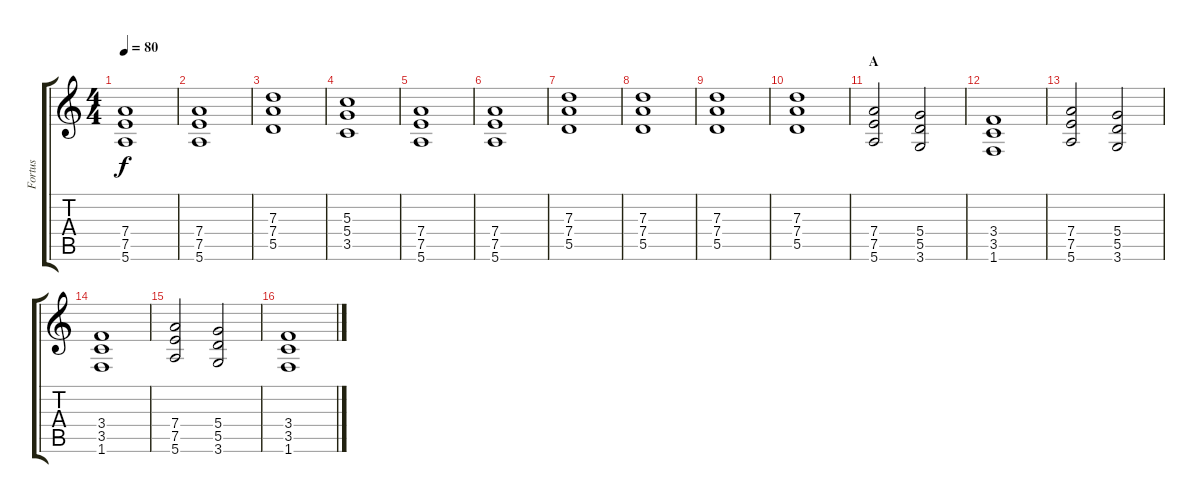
\track ("Fortus" "Fortus") {instrument distortionguitar}
\staff {score tabs}
\tuning (E4 B3 G3 D3 A2 E2) {hide}
\ts (4 4)
\tempo 80
\clef g2
\ks c
(7.4 7.5 5.6).1{dy f} |
(7.4 7.5 5.6).1 |
(7.3 7.4 5.5).1 |
(5.3 5.4 3.5).1 |
(7.4 7.5 5.6).1 |
(7.4 7.5 5.6).1 |
(7.3 7.4 5.5).1 |
(7.3 7.4 5.5).1 |
(7.3 7.4 5.5).1 |
(7.3 7.4 5.5).1 |
\section ("" "A")
(7.4 7.5 5.6).2 (5.4 5.5 3.6).2 |
(3.4 3.5 1.6).1 |
(7.4 7.5 5.6).2 (5.4 5.5 3.6).2 |
(3.4 3.5 1.6).1 |
(7.4 7.5 5.6).2 (5.4 5.5 3.6).2 |
(3.4 3.5 1.6).1
